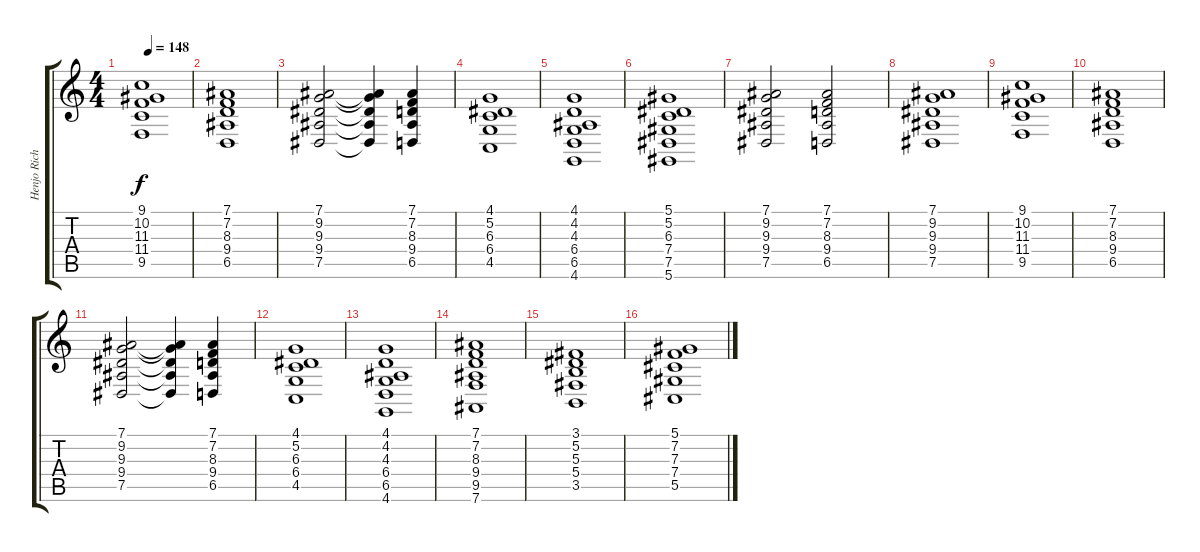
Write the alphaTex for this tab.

\track ("Henjo Richter<Keyboard>" "Henjo Rich") {instrument stringensemble1}
\staff {score tabs}
\tuning (Eb4 Bb3 Gb3 Db3 Ab2 Eb2) {hide}
\ts (4 4)
\tempo 148
\clef g2
\ks c
(9.1 10.2 11.3 11.4 9.5).1{dy f} |
(7.1 7.2 8.3 9.4 6.5).1 |
(7.1 9.2 9.3 9.4 7.5).2 (7.1{t} 9.2{t} 9.3{t} 9.4{t} 7.5{t}).4 (7.1 7.2 8.3 9.4 6.5).4 |
(4.1 5.2 6.3 6.4 4.5).1 |
(4.1 4.2 4.3 6.4 6.5 4.6).1 |
(5.1 5.2 6.3 7.4 7.5 5.6).1 |
(7.1 9.2 9.3 9.4 7.5).2 (7.1 7.2 8.3 9.4 6.5).2 |
(7.1 9.2 9.3 9.4 7.5).1 |
(9.1 10.2 11.3 11.4 9.5).1 |
(7.1 7.2 8.3 9.4 6.5).1 |
(7.1 9.2 9.3 9.4 7.5).2 (7.1{t} 9.2{t} 9.3{t} 9.4{t} 7.5{t}).4 (7.1 7.2 8.3 9.4 6.5).4 |
(4.1 5.2 6.3 6.4 4.5).1 |
(4.1 4.2 4.3 6.4 6.5 4.6).1 |
(7.1 7.2 8.3 9.4 9.5 7.6).1 |
(3.1 5.2 5.3 5.4 3.5).1 |
(5.1 7.2 7.3 7.4 5.5).1
